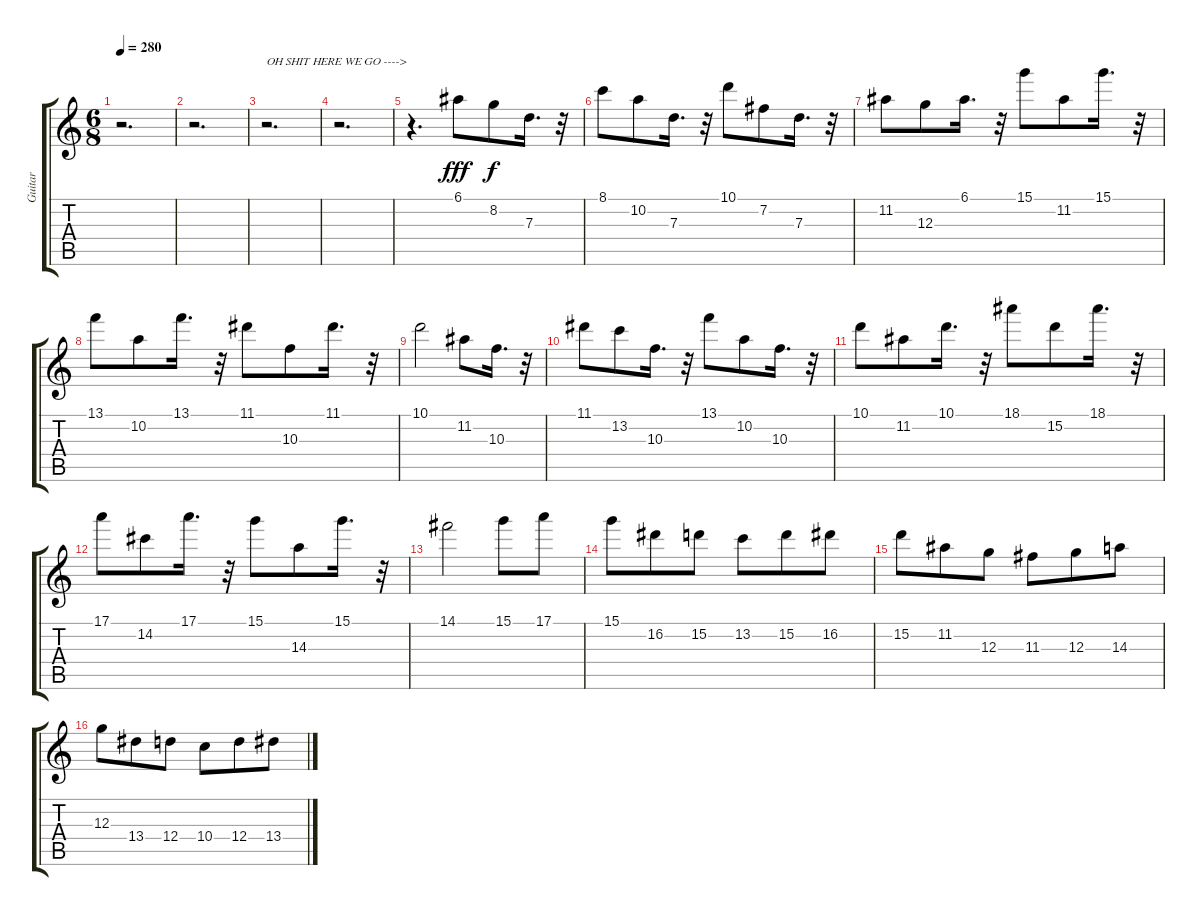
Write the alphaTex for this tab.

\track ("Guitar" "Guitar") {instrument distortionguitar}
\staff {score tabs}
\tuning (E4 B3 G3 D3 A2 E2) {hide}
\ts (6 8)
\tempo 280
\clef g2
\ks c
r.2{d dy fff instrument distortionguitar} |
r.2{d} |
r.2{d txt "OH SHIT HERE WE GO ---->"} |
r.2{d} |
r.4{d} 6.1.8 8.2.8{dy f} 7.3.16{d} r.32 |
8.1.8 10.2.8 7.3.16{d} r.32 10.1.8 7.2.8 7.3.16{d} r.32 |
11.2.8 12.3.8 6.1.16{d} r.32 15.1.8 11.2.8 15.1.16{d} r.32 |
13.1.8 10.2.8 13.1.16{d} r.32 11.1.8 10.3.8 11.1.16{d} r.32 |
10.1.2 11.2.8 10.3.16{d} r.32 |
11.1.8 13.2.8 10.3.16{d} r.32 13.1.8 10.2.8 10.3.16{d} r.32 |
10.1.8 11.2.8 10.1.16{d} r.32 18.1.8 15.2.8 18.1.16{d} r.32 |
17.1.8 14.2.8 17.1.16{d} r.32 15.1.8 14.3.8 15.1.16{d} r.32 |
14.1.2 15.1.8 17.1.8 |
15.1.8 16.2.8 15.2.8 13.2.8 15.2.8 16.2.8 |
15.2.8 11.2.8 12.3.8 11.3.8 12.3.8 14.3.8 |
12.3.8 13.4.8 12.4.8 10.4.8 12.4.8 13.4.8
